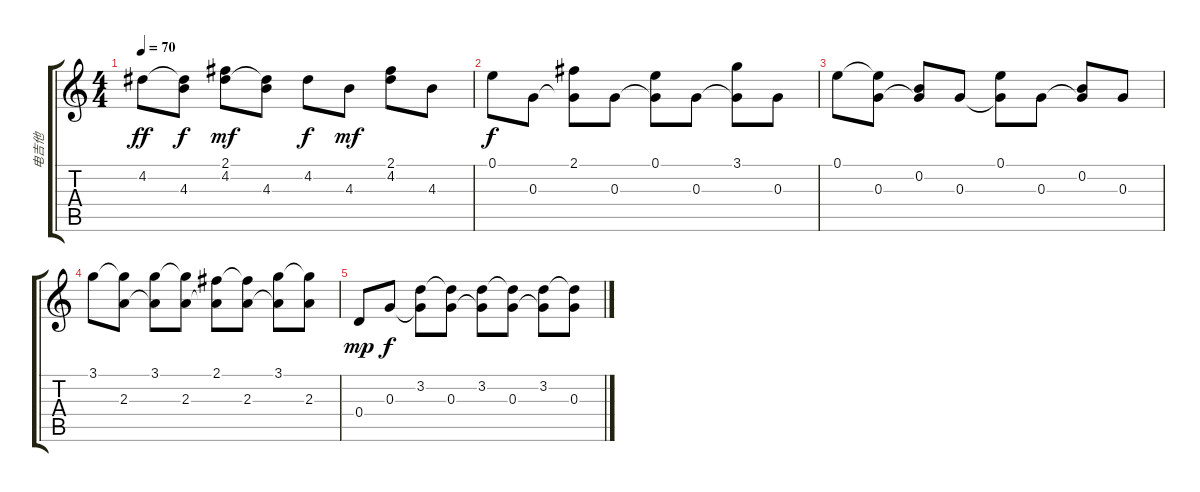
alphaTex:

\track ("电吉他" "电吉他") {instrument distortionguitar}
\staff {score tabs}
\tuning (E4 B3 G3 D3 A2 E2) {hide}
\ts (4 4)
\tempo 70
\clef g2
\ks c
4.2.8{dy ff} (4.2{t} 4.3).8{dy f} (2.1 4.2).8{dy mf} (4.2{t} 4.3).8 4.2.8{dy f} 4.3.8{dy mf} (2.1 4.2).8 4.3.8 |
0.1.8{dy f} 0.3.8 (2.1 0.3{t}).8 0.3.8 (0.1 0.3{t}).8 0.3.8 (3.1 0.3{t}).8 0.3.8 |
0.1.8 (0.1{t} 0.3).8 (0.2 0.3{t}).8 0.3.8 (0.1 0.3{t}).8 0.3.8 (0.2 0.3{t}).8 0.3.8 |
3.1.8 (3.1{t} 2.3).8 (3.1 2.3{t}).8 (3.1{t} 2.3).8 (2.1 2.3{t}).8 (2.1{t} 2.3).8 (3.1 2.3{t}).8 (3.1{t} 2.3).8 |
0.4.8{dy mp} 0.3.8{dy f} (3.2 0.3{t}).8 (3.2{t} 0.3).8 (3.2 0.3{t}).8 (3.2{t} 0.3).8 (3.2 0.3{t}).8 (3.2{t} 0.3).8
